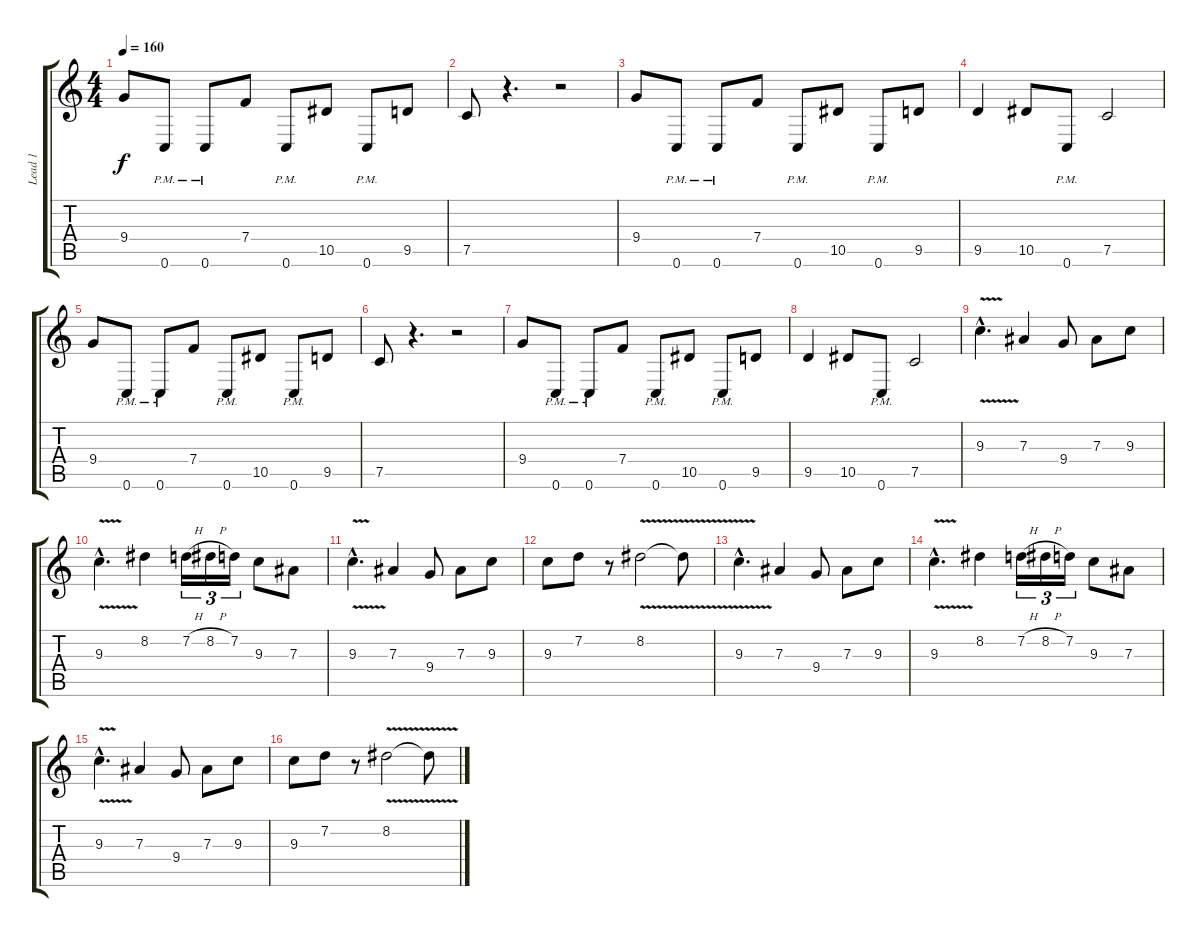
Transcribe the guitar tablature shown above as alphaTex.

\track ("Lead 1" "Lead 1") {instrument distortionguitar}
\staff {score tabs}
\tuning (C4 G3 Eb3 Bb2 F2 C2) {hide}
\ts (4 4)
\tempo 160
\clef g2
\ks c
9.4.8{dy f balance 8} 0.6{pm}.8 0.6{pm}.8 7.4.8 0.6{pm}.8 10.5.8 0.6{pm}.8 9.5.8 |
7.5.8 r.4{d} r.2 |
9.4.8 0.6{pm}.8 0.6{pm}.8 7.4.8 0.6{pm}.8 10.5.8 0.6{pm}.8 9.5.8 |
9.5.4 10.5.8 0.6{pm}.8 7.5.2 |
9.4.8 0.6{pm}.8 0.6{pm}.8 7.4.8 0.6{pm}.8 10.5.8 0.6{pm}.8 9.5.8 |
7.5.8 r.4{d} r.2 |
9.4.8 0.6{pm}.8 0.6{pm}.8 7.4.8 0.6{pm}.8 10.5.8 0.6{pm}.8 9.5.8 |
9.5.4 10.5.8 0.6{pm}.8 7.5.2 |
9.3{v hac}.4{d} 7.3.4 9.4.8 7.3.8 9.3.8 |
9.3{v hac}.4{d} 8.2.4 7.2{h}.16{tu (3 2)} 8.2{h}.16{tu (3 2)} 7.2.16{tu (3 2)} 9.3.8 7.3.8 |
9.3{v hac}.4{d} 7.3.4 9.4.8 7.3.8 9.3.8 |
9.3.8 7.2.8 r.8 8.2{v}.2 8.2{t}.8 |
9.3{v hac}.4{d balance 12} 7.3.4 9.4.8 7.3.8 9.3.8 |
9.3{v hac}.4{d} 8.2.4 7.2{h}.16{tu (3 2)} 8.2{h}.16{tu (3 2)} 7.2.16{tu (3 2)} 9.3.8 7.3.8 |
9.3{v hac}.4{d} 7.3.4 9.4.8 7.3.8 9.3.8 |
9.3.8 7.2.8 r.8 8.2{v}.2 8.2{t}.8
